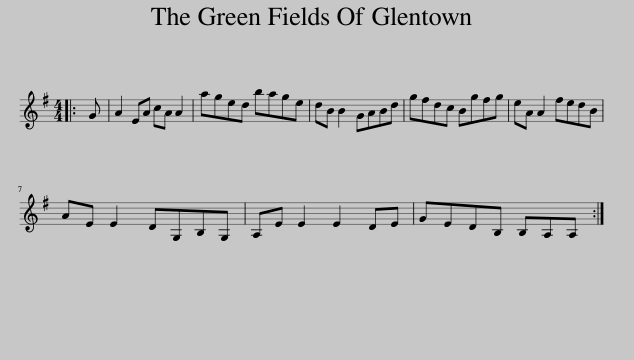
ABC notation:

X:1
L:1/8
M:4/4
I:linebreak $
K:G
V:1 treble
V:1
|: G | A2 EA cA A2 | aged bage | dB B2 GABd | gfdc Bgfg | %5
 eA A2 fedB |$ AE E2 DG,B,G, | A,E E2 E2 DE | GEDB, B,A,A, :| %9
